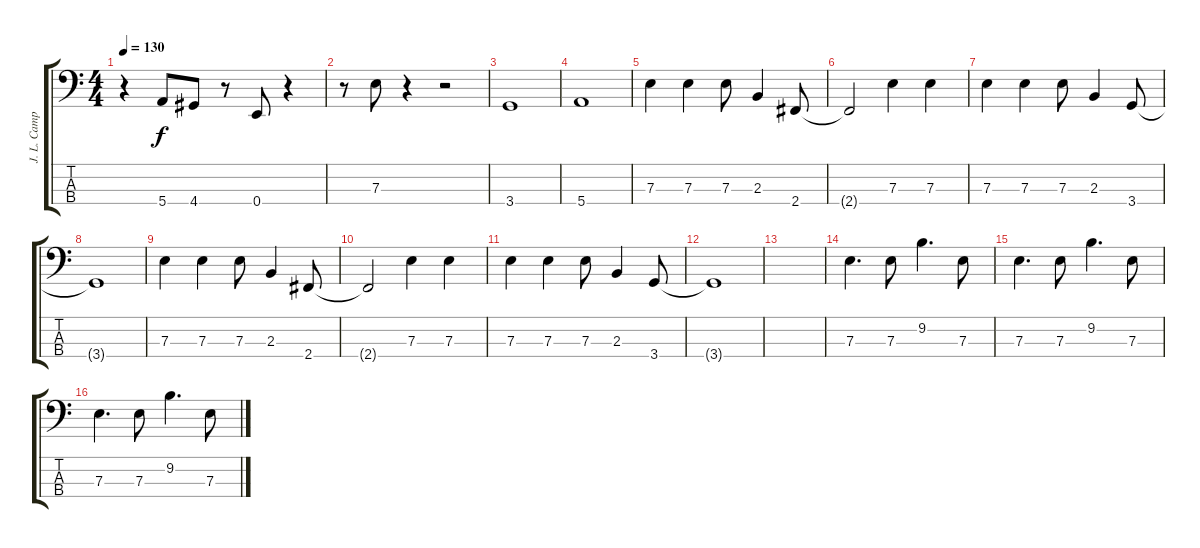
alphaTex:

\track ("J. L. Campuzano \"Sherpa\"" "J. L. Camp") {instrument electricbassfinger}
\staff {score tabs}
\tuning (G2 D2 A1 E1) {hide}
\ts (4 4)
\tempo 130
\clef f4
\ks c
r.4{dy f} 5.4.8 4.4.8 r.8 0.4.8 r.4 |
r.8 7.3.8 r.4 r.2 |
3.4.1 |
5.4.1 |
7.3.4 7.3.4 7.3.8 2.3.4 2.4.8 |
2.4{t}.2 7.3.4 7.3.4 |
7.3.4 7.3.4 7.3.8 2.3.4 3.4.8 |
3.4{t}.1 |
7.3.4 7.3.4 7.3.8 2.3.4 2.4.8 |
2.4{t}.2 7.3.4 7.3.4 |
7.3.4 7.3.4 7.3.8 2.3.4 3.4.8 |
3.4{t}.1 |
|
7.3.4{d} 7.3.8 9.2.4{d} 7.3.8 |
7.3.4{d} 7.3.8 9.2.4{d} 7.3.8 |
7.3.4{d} 7.3.8 9.2.4{d} 7.3.8
